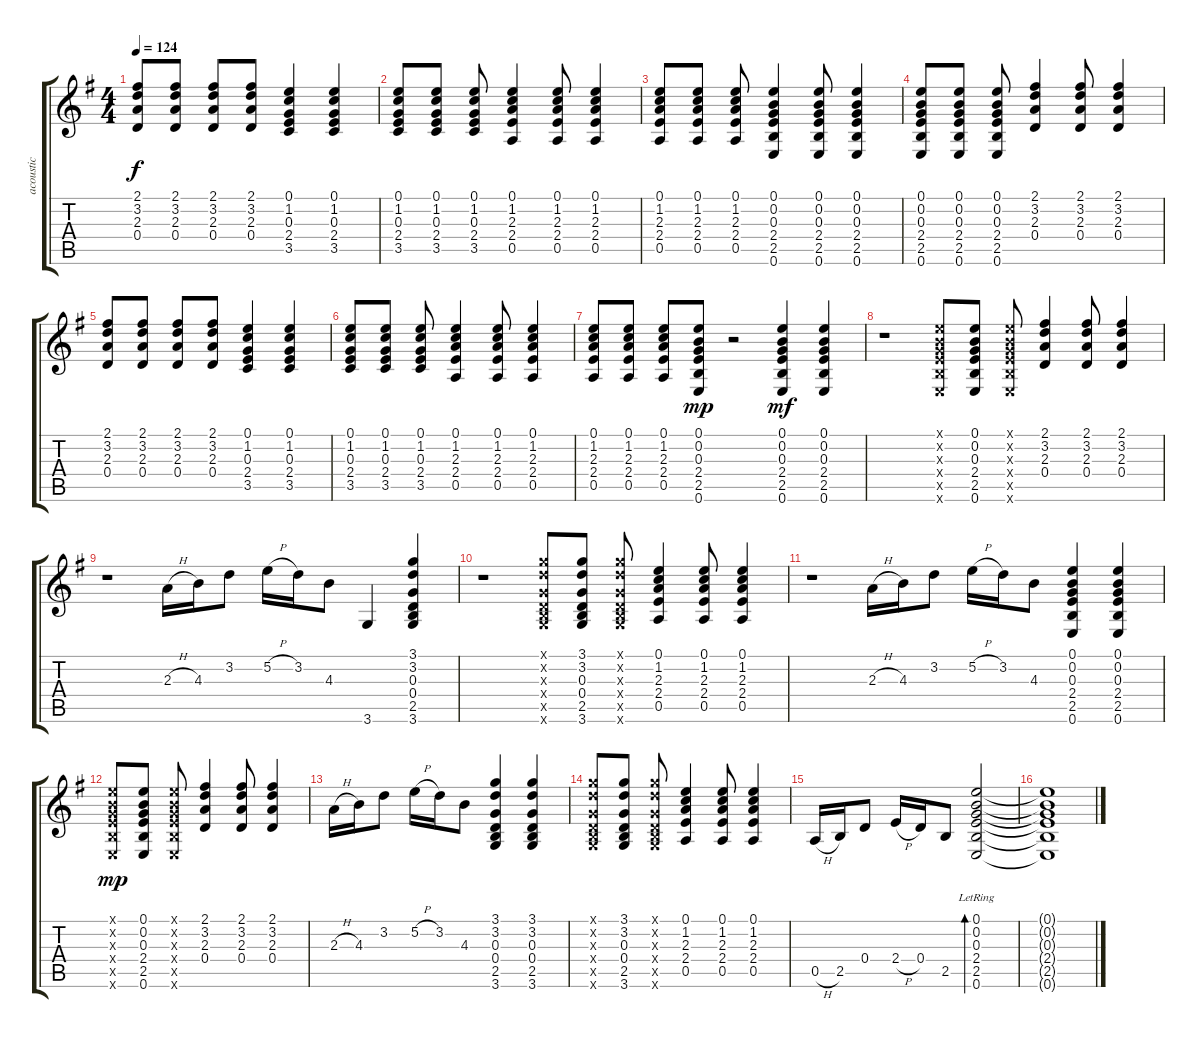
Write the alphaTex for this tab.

\track ("acoustic" "acoustic") {instrument acousticguitarsteel}
\staff {score tabs}
\tuning (E4 B3 G3 D3 A2 E2) {hide}
\ts (4 4)
\tempo 124
\clef g2
\ks g
(2.1 3.2 2.3 0.4).8{dy f} (2.1 3.2 2.3 0.4).8 (2.1 3.2 2.3 0.4).8 (2.1 3.2 2.3 0.4).8 (0.1 1.2 0.3 2.4 3.5).4 (0.1 1.2 0.3 2.4 3.5).4 |
(0.1 1.2 0.3 2.4 3.5).8 (0.1 1.2 0.3 2.4 3.5).8 (0.1 1.2 0.3 2.4 3.5).8 (0.1 1.2 2.3 2.4 0.5).4 (0.1 1.2 2.3 2.4 0.5).8 (0.1 1.2 2.3 2.4 0.5).4 |
(0.1 1.2 2.3 2.4 0.5).8 (0.1 1.2 2.3 2.4 0.5).8 (0.1 1.2 2.3 2.4 0.5).8 (0.1 0.2 0.3 2.4 2.5 0.6).4 (0.1 0.2 0.3 2.4 2.5 0.6).8 (0.1 0.2 0.3 2.4 2.5 0.6).4 |
(0.1 0.2 0.3 2.4 2.5 0.6).8 (0.1 0.2 0.3 2.4 2.5 0.6).8 (0.1 0.2 0.3 2.4 2.5 0.6).8 (2.1 3.2 2.3 0.4).4 (2.1 3.2 2.3 0.4).8 (2.1 3.2 2.3 0.4).4 |
(2.1 3.2 2.3 0.4).8 (2.1 3.2 2.3 0.4).8 (2.1 3.2 2.3 0.4).8 (2.1 3.2 2.3 0.4).8 (0.1 1.2 0.3 2.4 3.5).4 (0.1 1.2 0.3 2.4 3.5).4 |
(0.1 1.2 0.3 2.4 3.5).8 (0.1 1.2 0.3 2.4 3.5).8 (0.1 1.2 0.3 2.4 3.5).8 (0.1 1.2 2.3 2.4 0.5).4 (0.1 1.2 2.3 2.4 0.5).8 (0.1 1.2 2.3 2.4 0.5).4 |
(0.1 1.2 2.3 2.4 0.5).8 (0.1 1.2 2.3 2.4 0.5).8 (0.1 1.2 2.3 2.4 0.5).8 (0.1 0.2 0.3 2.4 2.5 0.6).8{dy mp} r.2 (0.1 0.2 0.3 2.4 2.5 0.6).4{dy mf} (0.1 0.2 0.3 2.4 2.5 0.6).4 |
r.1 (0.1{x} 0.2{x} 0.3{x} 2.4{x} 2.5{x} 0.6{x}).8 (0.1 0.2 0.3 2.4 2.5 0.6).8 (0.1{x} 0.2{x} 0.3{x} 2.4{x} 2.5{x} 0.6{x}).8 (2.1 3.2 2.3 0.4).4 (2.1 3.2 2.3 0.4).8 (2.1 3.2 2.3 0.4).4 |
r.1 2.3{h}.16 4.3.16 3.2.8 5.2{h}.16 3.2.16 4.3.8 3.6.4 (3.1 3.2 0.3 0.4 2.5 3.6).4 |
r.1 (3.1{x} 3.2{x} 0.3{x} 0.4{x} 2.5{x} 3.6{x}).8 (3.1 3.2 0.3 0.4 2.5 3.6).8 (3.1{x} 3.2{x} 0.3{x} 0.4{x} 2.5{x} 3.6{x}).8 (0.1 1.2 2.3 2.4 0.5).4 (0.1 1.2 2.3 2.4 0.5).8 (0.1 1.2 2.3 2.4 0.5).4 |
r.1 2.3{h}.16 4.3.16 3.2.8 5.2{h}.16 3.2.16 4.3.8 (0.1 0.2 0.3 2.4 2.5 0.6).4 (0.1 0.2 0.3 2.4 2.5 0.6).4 |
(0.1{x} 0.2{x} 0.3{x} 2.4{x} 2.5{x} 0.6{x}).8{dy mp} (0.1 0.2 0.3 2.4 2.5 0.6).8 (0.1{x} 0.2{x} 0.3{x} 2.4{x} 2.5{x} 0.6{x}).8 (2.1 3.2 2.3 0.4).4 (2.1 3.2 2.3 0.4).8 (2.1 3.2 2.3 0.4).4 |
2.3{h}.16 4.3.16 3.2.8 5.2{h}.16 3.2.16 4.3.8 (3.1 3.2 0.3 0.4 2.5 3.6).4 (3.1 3.2 0.3 0.4 2.5 3.6).4 |
(3.1{x} 3.2{x} 0.3{x} 0.4{x} 2.5{x} 3.6{x}).8 (3.1 3.2 0.3 0.4 2.5 3.6).8 (3.1{x} 3.2{x} 0.3{x} 0.4{x} 2.5{x} 3.6{x}).8 (0.1 1.2 2.3 2.4 0.5).4 (0.1 1.2 2.3 2.4 0.5).8 (0.1 1.2 2.3 2.4 0.5).4 |
0.5{h}.16 2.5.16 0.4.8 2.4{h}.16 0.4.16 2.5.8 (0.1{lr} 0.2{lr} 0.3{lr} 2.4{lr} 2.5{lr} 0.6{lr}).2{bd 30} |
(0.1{t} 0.2{t} 0.3{t} 2.4{t} 2.5{t} 0.6{t}).1
